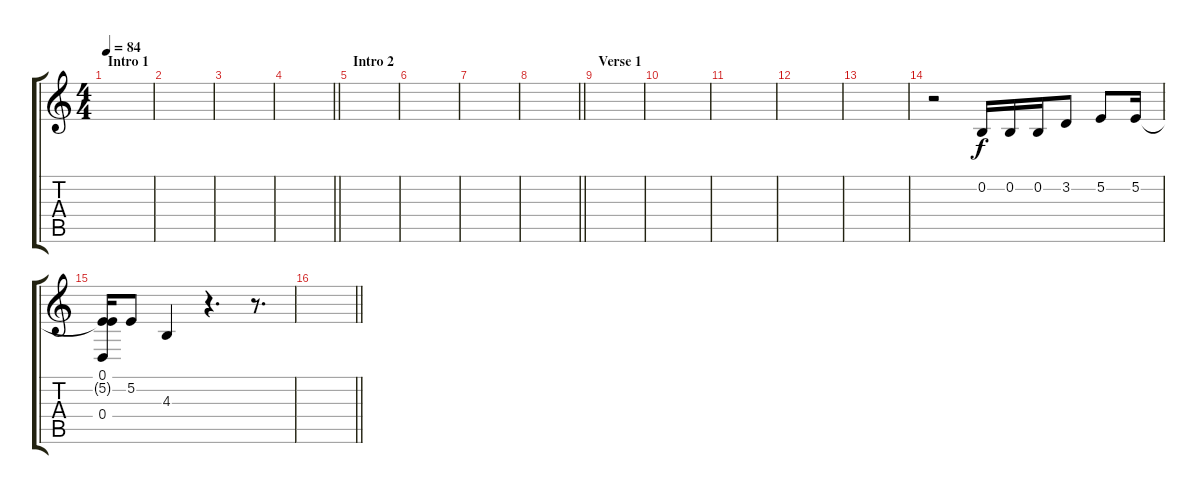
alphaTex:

\track "" {instrument trumpet}
\staff {score tabs}
\tuning (E4 B3 G3 D3 A2 D2) {hide}
\ts (4 4)
\section ("" "Intro 1")
\tempo 84
\clef g2
\ks c
|
|
|
\barLineRight lightlight
|
\section ("" "Intro 2")
|
|
|
\barLineRight lightlight
|
\section ("" "Verse 1")
|
|
|
|
|
r.2 0.2.16 0.2.16 0.2.16 3.2.8 5.2.8 5.2.16 |
(0.1 5.2{t} 0.4).16 5.2.8 4.3.4 r.4{d} r.8{d} |
\barLineRight lightlight
